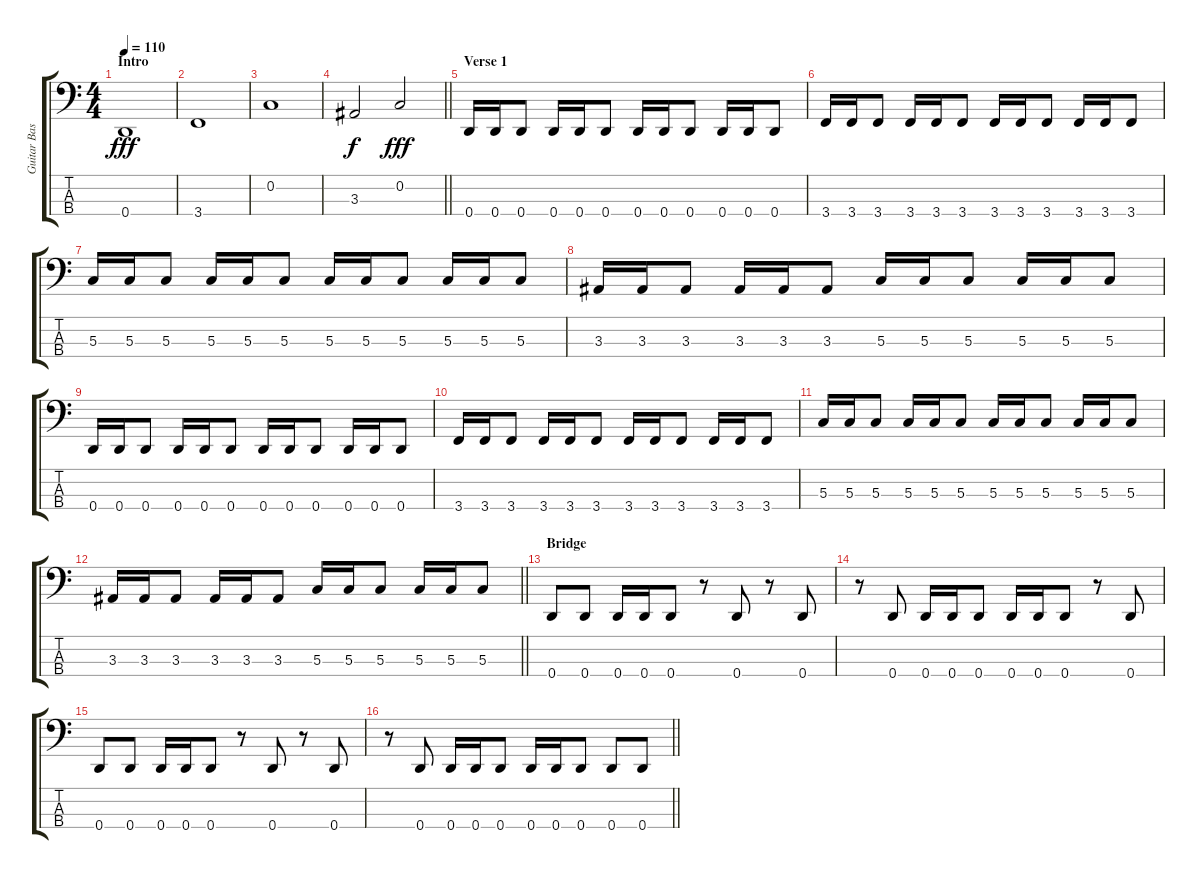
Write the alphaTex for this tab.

\track ("Guitar Bass" "Guitar Bas") {instrument electricbassfinger}
\staff {score tabs}
\tuning (F2 C2 G1 D1) {hide}
\ts (4 4)
\section ("" "Intro")
\tempo 110
\clef f4
\ks c
0.4.1{dy fff instrument electricbassfinger} |
3.4.1 |
0.2.1 |
\barLineRight lightlight
3.3.2{dy f} 0.2.2{dy fff} |
\section ("" "Verse 1")
0.4.16 0.4.16 0.4.8 0.4.16 0.4.16 0.4.8 0.4.16 0.4.16 0.4.8 0.4.16 0.4.16 0.4.8 |
3.4.16 3.4.16 3.4.8 3.4.16 3.4.16 3.4.8 3.4.16 3.4.16 3.4.8 3.4.16 3.4.16 3.4.8 |
5.3.16 5.3.16 5.3.8 5.3.16 5.3.16 5.3.8 5.3.16 5.3.16 5.3.8 5.3.16 5.3.16 5.3.8 |
3.3.16 3.3.16 3.3.8 3.3.16 3.3.16 3.3.8 5.3.16 5.3.16 5.3.8 5.3.16 5.3.16 5.3.8 |
0.4.16 0.4.16 0.4.8 0.4.16 0.4.16 0.4.8 0.4.16 0.4.16 0.4.8 0.4.16 0.4.16 0.4.8 |
3.4.16 3.4.16 3.4.8 3.4.16 3.4.16 3.4.8 3.4.16 3.4.16 3.4.8 3.4.16 3.4.16 3.4.8 |
5.3.16 5.3.16 5.3.8 5.3.16 5.3.16 5.3.8 5.3.16 5.3.16 5.3.8 5.3.16 5.3.16 5.3.8 |
\barLineRight lightlight
3.3.16 3.3.16 3.3.8 3.3.16 3.3.16 3.3.8 5.3.16 5.3.16 5.3.8 5.3.16 5.3.16 5.3.8 |
\section ("" "Bridge")
0.4.8 0.4.8 0.4.16 0.4.16 0.4.8 r.8 0.4.8 r.8 0.4.8 |
r.8 0.4.8 0.4.16 0.4.16 0.4.8 0.4.16 0.4.16 0.4.8 r.8 0.4.8 |
0.4.8 0.4.8 0.4.16 0.4.16 0.4.8 r.8 0.4.8 r.8 0.4.8 |
\barLineRight lightlight
r.8 0.4.8 0.4.16 0.4.16 0.4.8 0.4.16 0.4.16 0.4.8 0.4.8 0.4.8
